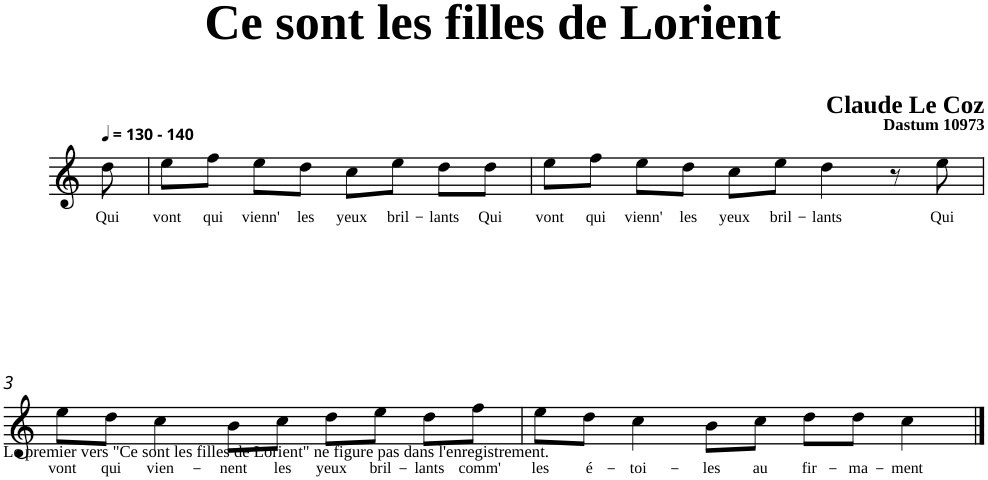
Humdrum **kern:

**kern	**text
*part1	*part1
*staff1	*staff1
*clefG2	*
*k[]	*
=	=
!LO:TX:a:B:t=- 140	!
!	!LO:LY:b
8dd\	Qui
=1	=1
!	!LO:LY:b
8ee\L	vont
!	!LO:LY:b
8ff\J	qui
!	!LO:LY:b
8ee\L	vienn'
!	!LO:LY:b
8dd\J	les
!	!LO:LY:b
8cc\L	yeux
!	!LO:LY:b
8ee\J	bril-
!	!LO:LY:b
8dd\L	-lants
!	!LO:LY:b
8dd\J	Qui
=2	=2
!	!LO:LY:b
8ee\L	vont
!	!LO:LY:b
8ff\J	qui
!	!LO:LY:b
8ee\L	vienn'
!	!LO:LY:b
8dd\J	les
!	!LO:LY:b
8cc\L	yeux
!	!LO:LY:b
8ee\J	bril-
!	!LO:LY:b
4dd\	-lants
8r	.
!	!LO:LY:b
8ee\	Qui
!!LO:LB:g=z
=3	=3
!	!LO:LY:b
8ee\L	vont
!	!LO:LY:b
8dd\J	qui
!	!LO:LY:b
4cc\	vien-
!	!LO:LY:b
8b\L	-nent
!	!LO:LY:b
8cc\J	les
!	!LO:LY:b
8dd\L	yeux
!	!LO:LY:b
8ee\J	bril-
!	!LO:LY:b
8dd\L	-lants
!	!LO:LY:b
8ff\J	comm'
=4	=4
!	!LO:LY:b
8ee\L	les
!	!LO:LY:b
8dd\J	é-
!	!LO:LY:b
4cc\	-toi-
!	!LO:LY:b
8b\L	-les
!	!LO:LY:b
8cc\J	au
!	!LO:LY:b
8dd\L	fir-
!	!LO:LY:b
8dd\J	-ma-
!	!LO:LY:b
4cc\	-ment
==	==
*-	*-
